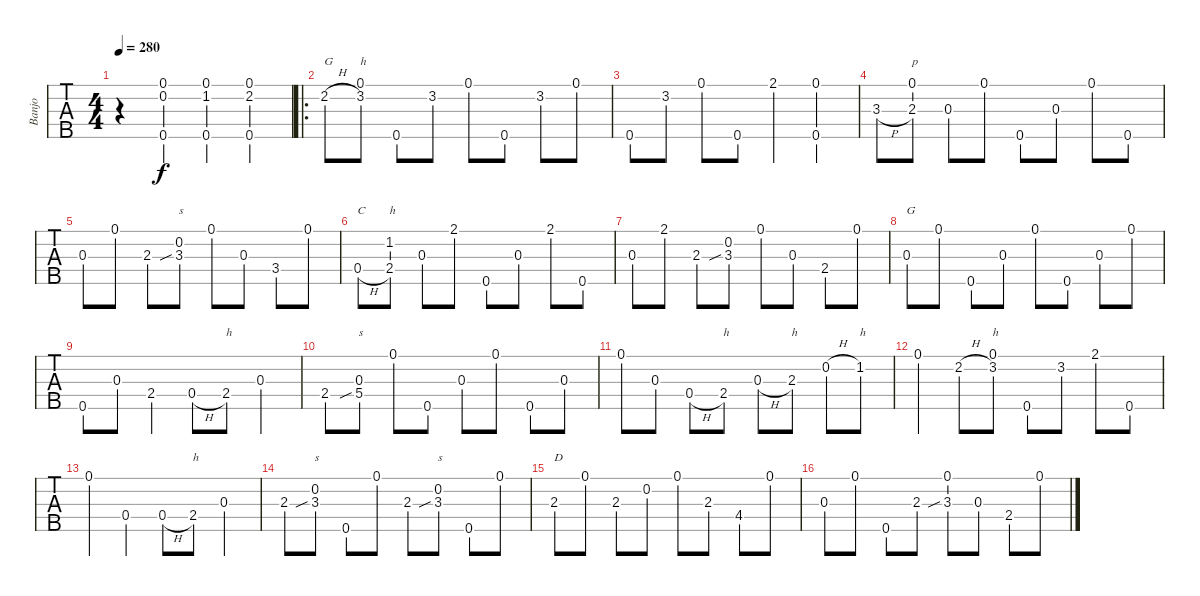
\track ("Banjo" "Banjo") {instrument banjo}
\staff {tabs}
\tuning (D4 B3 G3 D3 G4) {hide}
\displaytranspose 12
\ts (4 4)
\tempo 280
\clef g2
\ks c
r.4{dy f instrument banjo} (0.1{rf 3} 0.2{rf 2} 0.5{rf 1}).4 (0.1{rf 3} 1.2{rf 2} 0.5{rf 1}).4 (0.1{rf 3} 2.2{rf 2} 0.5{rf 1}).4 |
\ro
2.2{h rf 2}.8{txt "G"} (0.1{rf 3} 3.2).8{txt "h"} 0.5{rf 1}.8 3.2{rf 2}.8 0.1{rf 3}.8 0.5{rf 1}.8 3.2{rf 2}.8 0.1{rf 3}.8 |
0.5{rf 1}.8 3.2{rf 2}.8 0.1{rf 3}.8 0.5{rf 1}.8 2.1{rf 3}.4 (0.1{rf 3} 0.5{rf 1}).4 |
3.3{h rf 2}.8 (0.1{rf 3} 2.3).8{txt "p"} 0.3{rf 2}.8 0.1{rf 3}.8 0.5{rf 1}.8 0.3{rf 2}.8 0.1{rf 3}.8 0.5{rf 1}.8 |
0.3{rf 2}.8 0.1{rf 3}.8 2.3{rf 1}.8 (0.2{rf 2} 3.3{sib}).8{txt "s"} 0.1{rf 3}.8 0.3{rf 2}.8 3.4{rf 1}.8 0.1{rf 3}.8 |
0.4{h rf 1}.8{txt "C"} (1.2{rf 2} 2.4).8{txt "h"} 0.3{rf 1}.8 2.1{rf 3}.8 0.5{rf 1}.8 0.3{rf 2}.8 2.1{rf 3}.8 0.5{rf 1}.8 |
0.3{rf 2}.8 2.1{rf 3}.8 2.3{rf 1}.8 (0.2{rf 2} 3.3{sib}).8 0.1{rf 3}.8 0.3{rf 2}.8 2.4{rf 1}.8 0.1{rf 3}.8 |
0.3{rf 2}.8{txt "G"} 0.1{rf 3}.8 0.5{rf 1}.8 0.3{rf 2}.8 0.1{rf 3}.8 0.5{rf 1}.8 0.3{rf 2}.8 0.1{rf 3}.8 |
0.5{rf 1}.8 0.3{rf 2}.8 2.4{rf 1}.4 0.4{h rf 1}.8 2.4.8{txt "h"} 0.3{rf 2}.4 |
2.4{rf 1}.8 (0.3{rf 2} 5.4{sib}).8{txt "s"} 0.1{rf 3}.8 0.5{rf 1}.8 0.3{rf 2}.8 0.1{rf 3}.8 0.5{rf 1}.8 0.3{rf 2}.8 |
0.1{rf 3}.8 0.3{rf 2}.8 0.4{h rf 1}.8 2.4.8{txt "h"} 0.3{h rf 1}.8 2.3.8{txt "h"} 0.2{h rf 2}.8 1.2.8{txt "h"} |
0.1{rf 3}.4 2.2{h rf 1}.8 (0.1{rf 3} 3.2).8{txt "h"} 0.5{rf 1}.8 3.2{rf 2}.8 2.1{rf 3}.8 0.5{rf 1}.8 |
0.1{rf 3}.4 0.4{rf 1}.4 0.4{h rf 1}.8 2.4.8{txt "h"} 0.3{rf 2}.4 |
2.3{rf 1}.8 (0.2{rf 2} 3.3{sib}).8{txt "s"} 0.5{rf 1}.8 0.1{rf 3}.8 2.3{rf 1}.8 (0.2{rf 2} 3.3{sib}).8{txt "s"} 0.5{rf 1}.8 0.1{rf 3}.8 |
2.3{rf 2}.8{txt "D"} 0.1{rf 3}.8 2.3{rf 1}.8 0.2{rf 2}.8 0.1{rf 3}.8 2.3{rf 2}.8 4.4{rf 1}.8 0.1{rf 3}.8 |
0.3{rf 2}.8 0.1{rf 3}.8 0.5{rf 1}.8 2.3{rf 2}.8 (0.1{rf 3} 3.3{sib}).8 0.3{rf 2}.8 2.4{rf 1}.8 0.1{rf 3}.8
